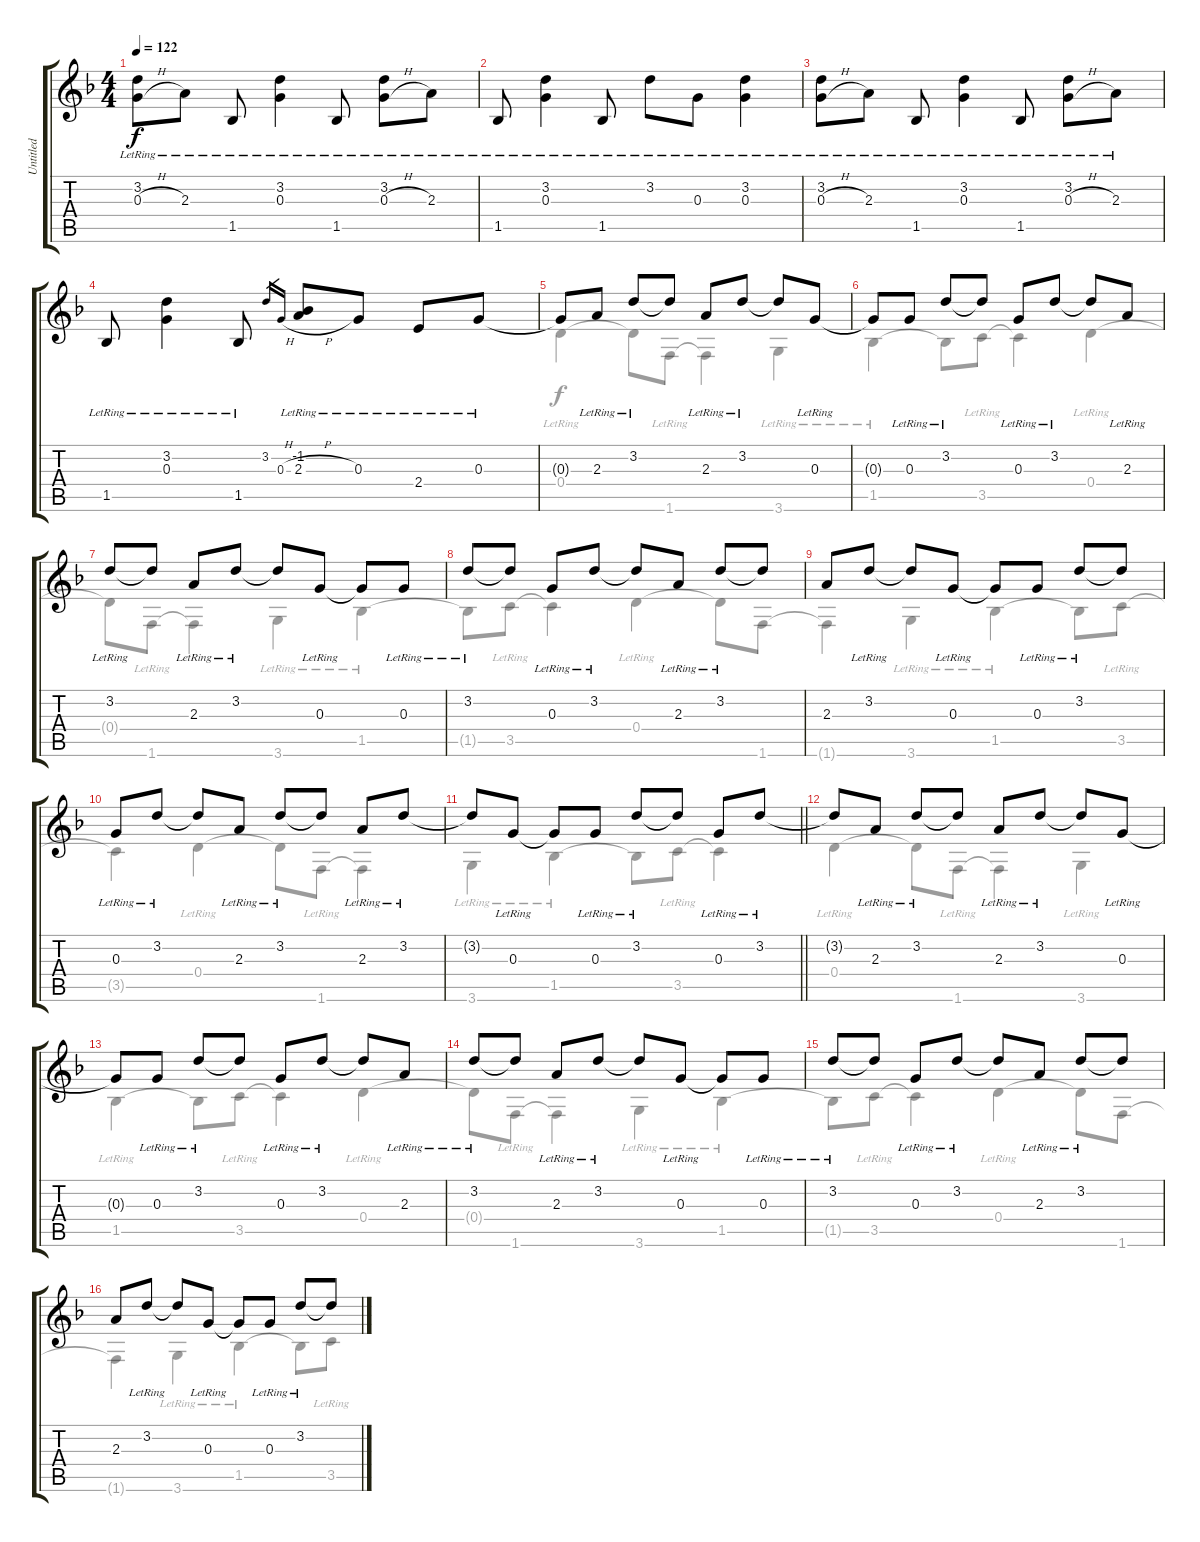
\track ("Untitled" "Untitled") {instrument electricguitarclean}
\staff {score tabs}
\tuning (E4 B3 G3 D3 A2 E2) {hide}
\voice
\ts (4 4)
\tempo 122
\clef g2
\ks f
(3.2{lr} 0.3{h lr}).8{dy f instrument electricguitarclean} 2.3{lr}.8 1.5{lr}.8 (3.2{lr} 0.3{lr}).4 1.5{lr}.8 (3.2{lr} 0.3{h lr}).8 2.3{lr}.8 |
1.5{lr}.8 (3.2{lr} 0.3{lr}).4 1.5{lr}.8 3.2{lr}.8 0.3{lr}.8 (3.2{lr} 0.3{lr}).4 |
(3.2{lr} 0.3{h lr}).8 2.3{lr}.8 1.5{lr}.8 (3.2{lr} 0.3{lr}).4 1.5{lr}.8 (3.2{lr} 0.3{h lr}).8 2.3{lr}.8 |
1.5{lr}.8 (3.2{lr} 0.3{lr}).4 1.5{lr}.8 3.2.16{gr} 0.3{h}.16{gr} (-1.2 2.3{h lr}).8 0.3{lr}.8 2.4{lr}.8 0.3{lr}.8 |
0.3{t}.8 2.3{lr}.8 3.2{lr}.8 3.2{t}.8 2.3{lr}.8 3.2{lr}.8 3.2{t}.8 0.3{lr}.8 |
0.3{t}.8 0.3{lr}.8 3.2{lr}.8 3.2{t}.8 0.3{lr}.8 3.2{lr}.8 3.2{t}.8 2.3{lr}.8 |
3.2{lr}.8 3.2{t}.8 2.3{lr}.8 3.2{lr}.8 3.2{t}.8 0.3{lr}.8 0.3{t}.8 0.3{lr}.8 |
3.2{lr}.8 3.2{t}.8 0.3{lr}.8 3.2{lr}.8 3.2{t}.8 2.3{lr}.8 3.2{lr}.8 3.2{t}.8 |
2.3.8 3.2{lr}.8 3.2{t}.8 0.3{lr}.8 0.3{t}.8 0.3{lr}.8 3.2{lr}.8 3.2{t}.8 |
0.3{lr}.8 3.2{lr}.8 3.2{t}.8 2.3{lr}.8 3.2{lr}.8 3.2{t}.8 2.3{lr}.8 3.2{lr}.8 |
\barLineRight lightlight
3.2{t}.8 0.3{lr}.8 0.3{t}.8 0.3{lr}.8 3.2{lr}.8 3.2{t}.8 0.3{lr}.8 3.2{lr}.8 |
3.2{t}.8 2.3{lr}.8 3.2{lr}.8 3.2{t}.8 2.3{lr}.8 3.2{lr}.8 3.2{t}.8 0.3{lr}.8 |
0.3{t}.8 0.3{lr}.8 3.2{lr}.8 3.2{t}.8 0.3{lr}.8 3.2{lr}.8 3.2{t}.8 2.3{lr}.8 |
3.2{lr}.8 3.2{t}.8 2.3{lr}.8 3.2{lr}.8 3.2{t}.8 0.3{lr}.8 0.3{t}.8 0.3{lr}.8 |
3.2{lr}.8 3.2{t}.8 0.3{lr}.8 3.2{lr}.8 3.2{t}.8 2.3{lr}.8 3.2{lr}.8 3.2{t}.8 |
2.3.8 3.2{lr}.8 3.2{t}.8 0.3{lr}.8 0.3{t}.8 0.3{lr}.8 3.2{lr}.8 3.2{t}.8
\voice
\clef g2
\ottava regular
\simile none
\ks f
|
|
|
|
0.4{lr}.4 0.4{t}.8 1.6{lr}.8 1.6{t}.4 3.6{lr}.4 |
1.5{lr}.4 1.5{t}.8 3.5{lr}.8 3.5{t}.4 0.4{lr}.4 |
0.4{t}.8 1.6{lr}.8 1.6{t}.4 3.6{lr}.4 1.5{lr}.4 |
1.5{t}.8 3.5{lr}.8 3.5{t}.4 0.4{lr}.4 0.4{t}.8 1.6.8 |
1.6{t}.4 3.6{lr}.4 1.5{lr}.4 1.5{t}.8 3.5{lr}.8 |
3.5{t}.4 0.4{lr}.4 0.4{t}.8 1.6{lr}.8 1.6{t}.4 |
\barLineRight lightlight
3.6{lr}.4 1.5{lr}.4 1.5{t}.8 3.5{lr}.8 3.5{t}.4 |
0.4{lr}.4 0.4{t}.8 1.6{lr}.8 1.6{t}.4 3.6{lr}.4 |
1.5{lr}.4 1.5{t}.8 3.5{lr}.8 3.5{t}.4 0.4{lr}.4 |
0.4{t}.8 1.6{lr}.8 1.6{t}.4 3.6{lr}.4 1.5{lr}.4 |
1.5{t}.8 3.5{lr}.8 3.5{t}.4 0.4{lr}.4 0.4{t}.8 1.6.8 |
1.6{t}.4 3.6{lr}.4 1.5{lr}.4 1.5{t}.8 3.5{lr}.8
